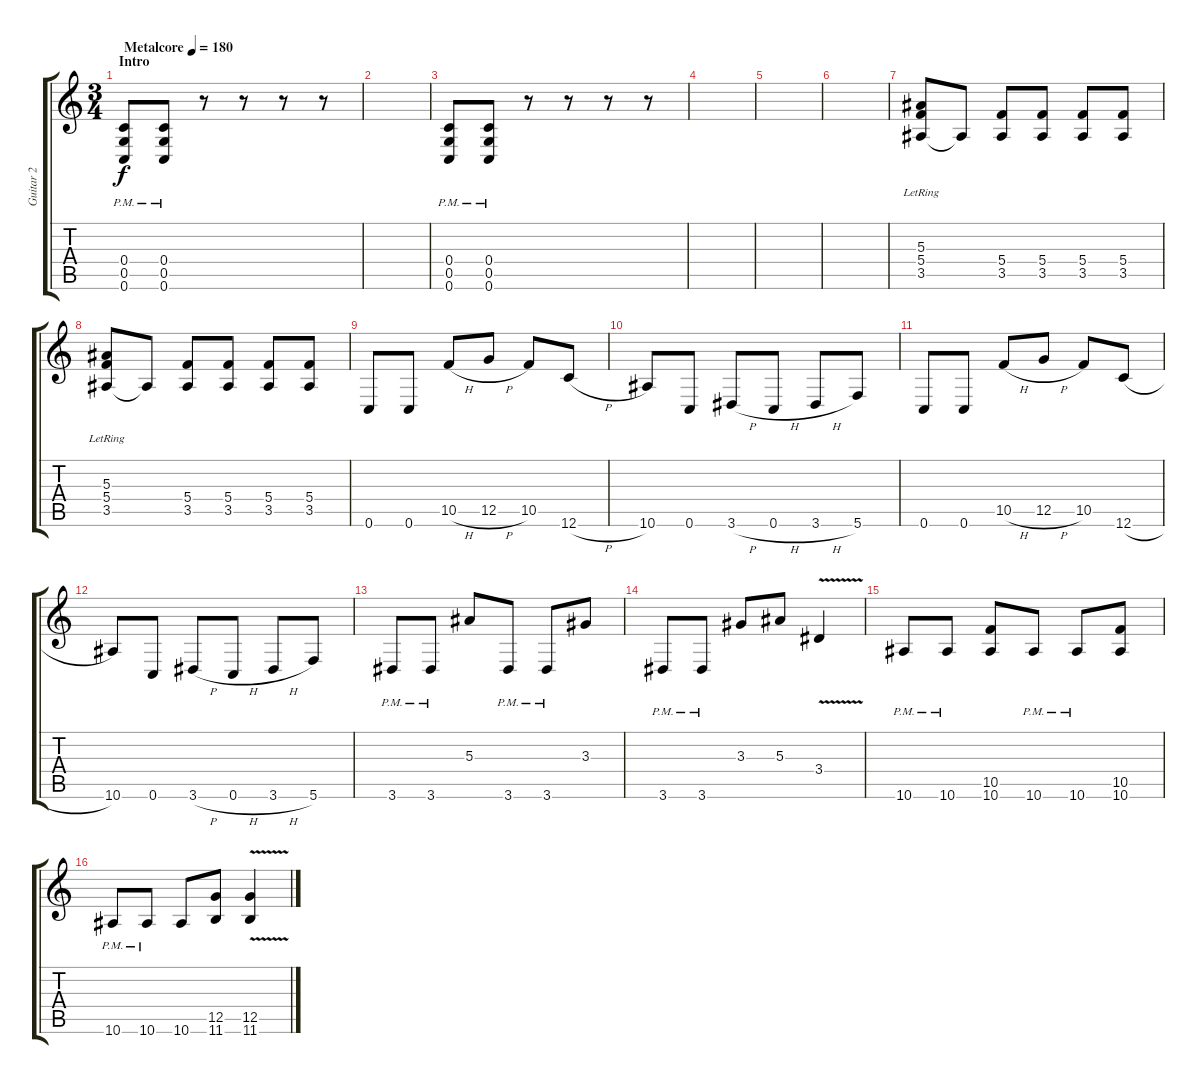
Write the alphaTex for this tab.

\track ("Guitar 2" "Guitar 2") {instrument distortionguitar}
\staff {score tabs}
\tuning (D4 A3 F3 C3 G2 C2) {hide}
\ts (3 4)
\section ("" "Intro")
\tempo (180 "Metalcore")
\clef g2
\ks c
(0.4{pm} 0.5{pm} 0.6{pm}).8{dy f instrument distortionguitar} (0.4{pm} 0.5{pm} 0.6{pm}).8 r.8 r.8 r.8 r.8 |
|
(0.4{pm} 0.5{pm} 0.6{pm}).8 (0.4{pm} 0.5{pm} 0.6{pm}).8 r.8 r.8 r.8 r.8 |
|
|
|
(5.3{lr} 5.4{lr} 3.5{lr}).8 3.5{t}.8 (5.4 3.5).8 (5.4 3.5).8 (5.4 3.5).8 (5.4 3.5).8 |
(5.3{lr} 5.4{lr} 3.5{lr}).8 3.5{t}.8 (5.4 3.5).8 (5.4 3.5).8 (5.4 3.5).8 (5.4 3.5).8 |
0.6.8 0.6.8 10.5{h}.8 12.5{h}.8 10.5.8 12.6{h}.8 |
10.6.8 0.6.8 3.6{h}.8 0.6{h}.8 3.6{h}.8 5.6.8 |
0.6.8 0.6.8 10.5{h}.8 12.5{h}.8 10.5.8 12.6{h}.8 |
10.6.8 0.6.8 3.6{h}.8 0.6{h}.8 3.6{h}.8 5.6.8 |
3.6{pm}.8 3.6{pm}.8 5.3.8 3.6{pm}.8 3.6{pm}.8 3.3.8 |
3.6{pm}.8 3.6{pm}.8 3.3.8 5.3.8 3.4{v}.4 |
10.6{pm}.8 10.6{pm}.8 (10.5 10.6).8 10.6{pm}.8 10.6{pm}.8 (10.5 10.6).8 |
10.6{pm}.8 10.6{pm}.8 10.6.8 (12.5 11.6).8 (12.5{v} 11.6{v}).4
